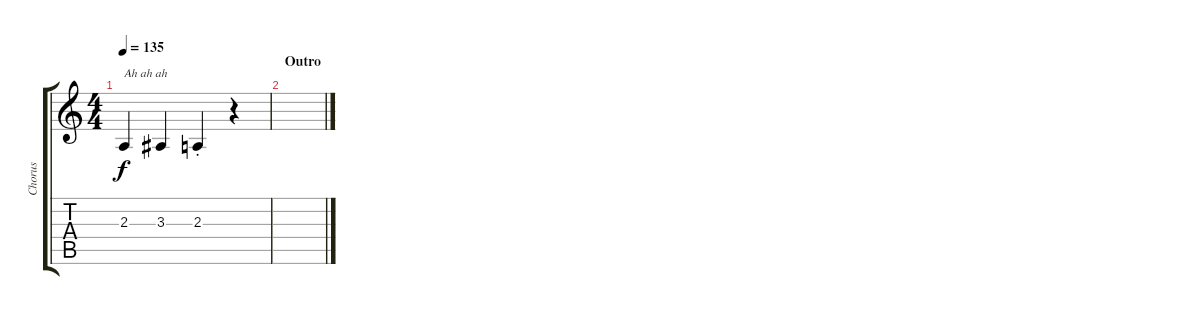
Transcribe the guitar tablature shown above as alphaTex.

\track ("Chorus" "Chorus") {instrument clarinet}
\staff {score tabs}
\tuning (E4 B3 G3 D3 A2 E2) {hide}
\ts (4 4)
\tempo 135
\clef g2
\ks c
2.3.4{txt "Ah ah ah" dy f} 3.3.4 2.3{st}.4 r.4 |
\section ("" "Outro")
